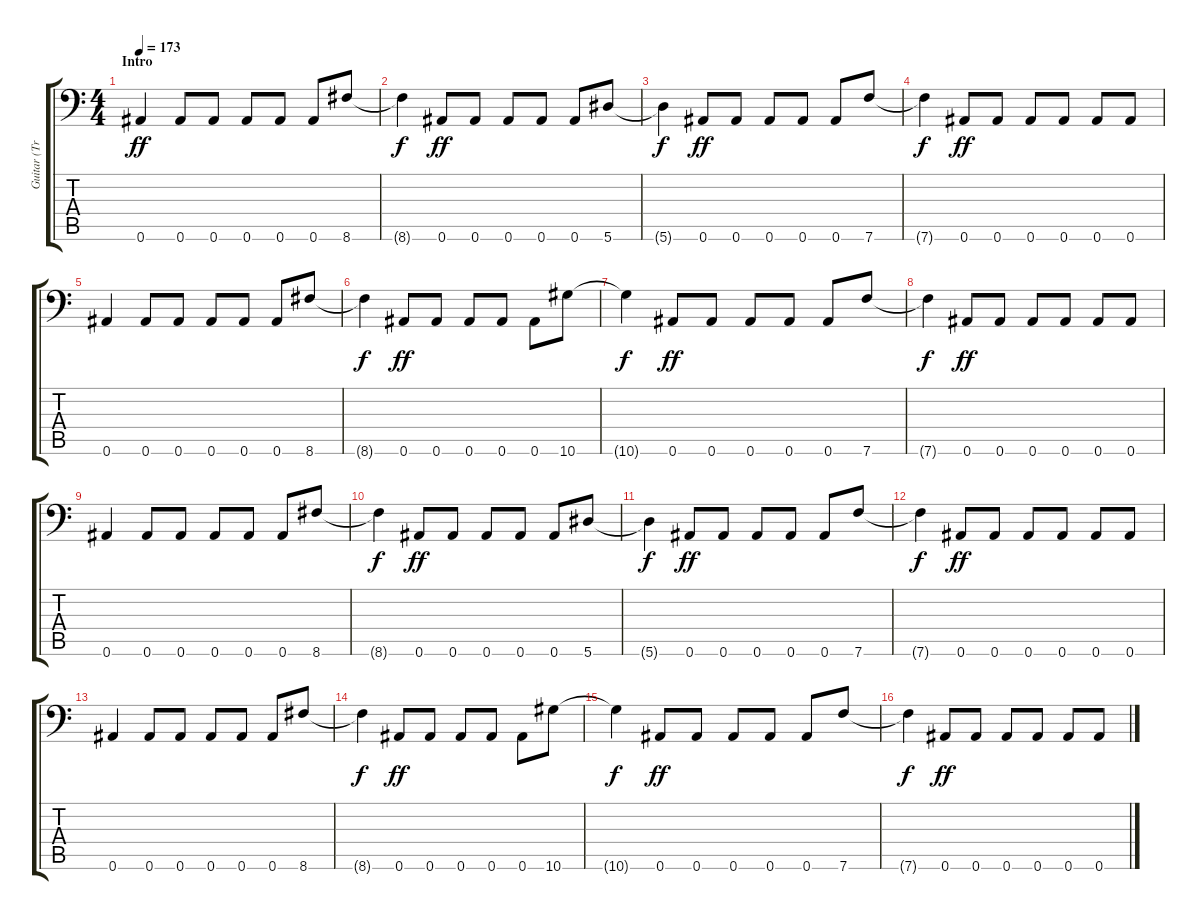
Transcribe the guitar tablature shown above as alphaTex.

\track ("Guitar (Tripp Rex Eisen)" "Guitar (Tr") {instrument distortionguitar}
\staff {score tabs}
\tuning (C4 G3 Eb3 Bb2 F2 Bb1) {hide}
\ts (4 4)
\section ("" "Intro")
\tempo 173
\clef f4
\ks c
0.6.4{dy ff instrument distortionguitar} 0.6.8 0.6.8 0.6.8 0.6.8 0.6.8 8.6.8 |
8.6{t}.4{dy f} 0.6.8{dy ff} 0.6.8 0.6.8 0.6.8 0.6.8 5.6.8 |
5.6{t}.4{dy f} 0.6.8{dy ff} 0.6.8 0.6.8 0.6.8 0.6.8 7.6.8 |
7.6{t}.4{dy f} 0.6.8{dy ff} 0.6.8 0.6.8 0.6.8 0.6.8 0.6.8 |
0.6.4 0.6.8 0.6.8 0.6.8 0.6.8 0.6.8 8.6.8 |
8.6{t}.4{dy f} 0.6.8{dy ff} 0.6.8 0.6.8 0.6.8 0.6.8 10.6.8 |
10.6{t}.4{dy f} 0.6.8{dy ff} 0.6.8 0.6.8 0.6.8 0.6.8 7.6.8 |
7.6{t}.4{dy f} 0.6.8{dy ff} 0.6.8 0.6.8 0.6.8 0.6.8 0.6.8 |
0.6.4 0.6.8 0.6.8 0.6.8 0.6.8 0.6.8 8.6.8 |
8.6{t}.4{dy f} 0.6.8{dy ff} 0.6.8 0.6.8 0.6.8 0.6.8 5.6.8 |
5.6{t}.4{dy f} 0.6.8{dy ff} 0.6.8 0.6.8 0.6.8 0.6.8 7.6.8 |
7.6{t}.4{dy f} 0.6.8{dy ff} 0.6.8 0.6.8 0.6.8 0.6.8 0.6.8 |
0.6.4 0.6.8 0.6.8 0.6.8 0.6.8 0.6.8 8.6.8 |
8.6{t}.4{dy f} 0.6.8{dy ff} 0.6.8 0.6.8 0.6.8 0.6.8 10.6.8 |
10.6{t}.4{dy f} 0.6.8{dy ff} 0.6.8 0.6.8 0.6.8 0.6.8 7.6.8 |
7.6{t}.4{dy f} 0.6.8{dy ff} 0.6.8 0.6.8 0.6.8 0.6.8 0.6.8
